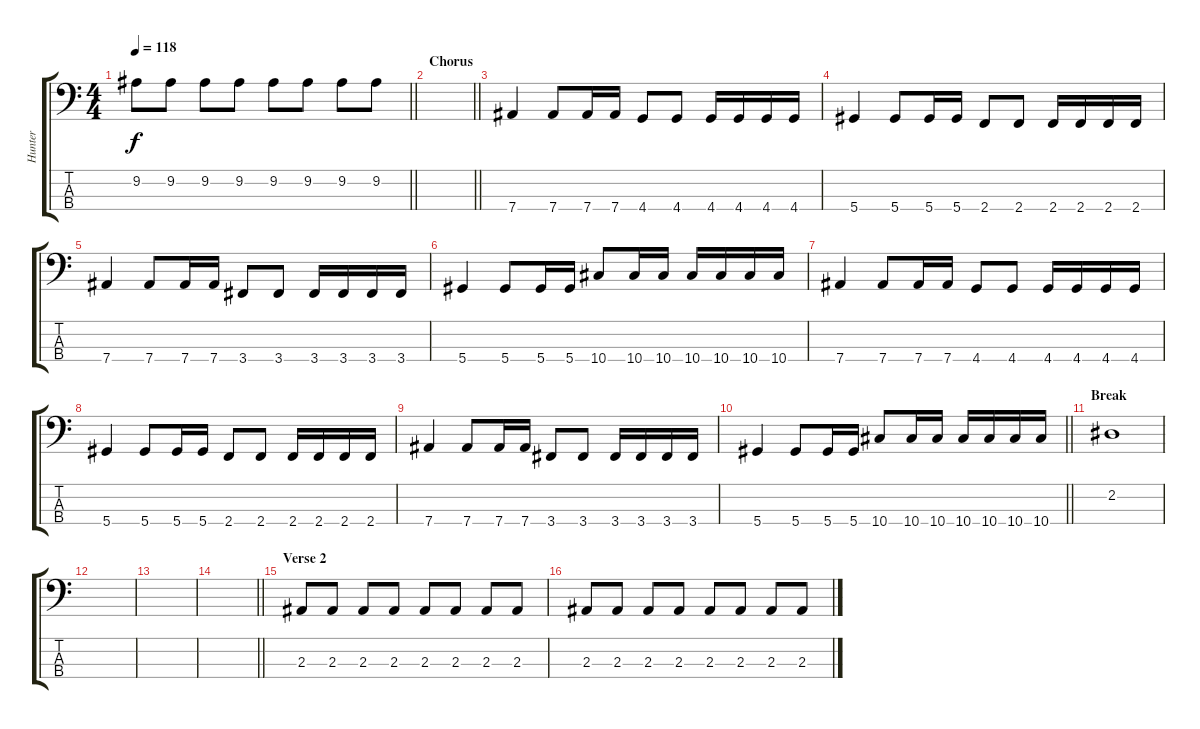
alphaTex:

\track ("Hunter" "Hunter") {instrument electricbasspick}
\staff {score tabs}
\tuning (Gb2 Db2 Ab1 Eb1) {hide}
\ts (4 4)
\tempo 118
\clef f4
\barLineRight lightlight
\ks c
9.2.8{dy f} 9.2.8 9.2.8 9.2.8 9.2.8 9.2.8 9.2.8 9.2.8 |
\section ("" "Chorus")
\barLineRight lightlight
|
7.4.4 7.4.8 7.4.16 7.4.16 4.4.8 4.4.8 4.4.16 4.4.16 4.4.16 4.4.16 |
5.4.4 5.4.8 5.4.16 5.4.16 2.4.8 2.4.8 2.4.16 2.4.16 2.4.16 2.4.16 |
7.4.4 7.4.8 7.4.16 7.4.16 3.4.8 3.4.8 3.4.16 3.4.16 3.4.16 3.4.16 |
5.4.4 5.4.8 5.4.16 5.4.16 10.4.8 10.4.16 10.4.16 10.4.16 10.4.16 10.4.16 10.4.16 |
7.4.4 7.4.8 7.4.16 7.4.16 4.4.8 4.4.8 4.4.16 4.4.16 4.4.16 4.4.16 |
5.4.4 5.4.8 5.4.16 5.4.16 2.4.8 2.4.8 2.4.16 2.4.16 2.4.16 2.4.16 |
7.4.4 7.4.8 7.4.16 7.4.16 3.4.8 3.4.8 3.4.16 3.4.16 3.4.16 3.4.16 |
\barLineRight lightlight
5.4.4 5.4.8 5.4.16 5.4.16 10.4.8 10.4.16 10.4.16 10.4.16 10.4.16 10.4.16 10.4.16 |
\section ("" "Break")
2.2.1 |
|
|
\barLineRight lightlight
|
\section ("" "Verse 2")
2.3.8 2.3.8 2.3.8 2.3.8 2.3.8 2.3.8 2.3.8 2.3.8 |
2.3.8 2.3.8 2.3.8 2.3.8 2.3.8 2.3.8 2.3.8 2.3.8
